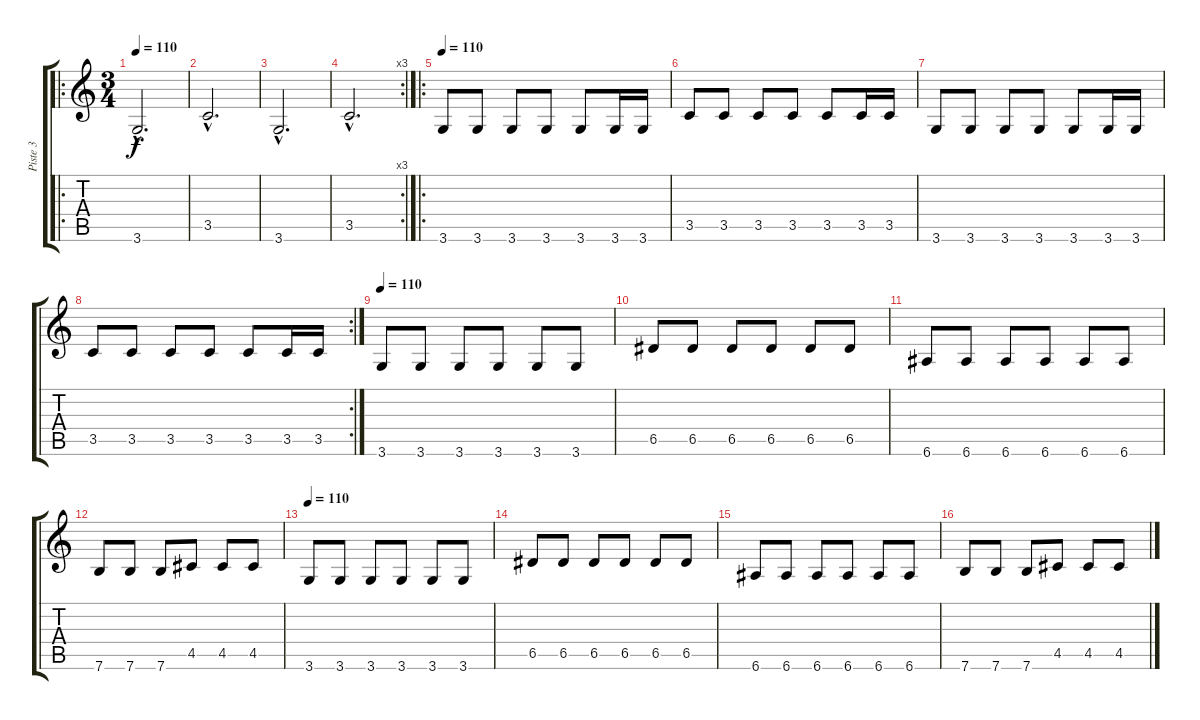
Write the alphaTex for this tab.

\track ("Piste 3" "Piste 3") {instrument electricbassfinger}
\staff {score tabs}
\tuning (E4 B3 G3 D3 A2 E2) {hide}
\ro
\ts (3 4)
\tempo 110
\clef g2
\ks c
3.6{hac}.2{d dy f} |
3.5{hac}.2{d} |
3.6{hac}.2{d} |
\rc 3
3.5{hac}.2{d} |
\ro
\tempo 110
3.6.8 3.6.8 3.6.8 3.6.8 3.6.8 3.6.16 3.6.16 |
3.5.8 3.5.8 3.5.8 3.5.8 3.5.8 3.5.16 3.5.16 |
3.6.8 3.6.8 3.6.8 3.6.8 3.6.8 3.6.16 3.6.16 |
\rc 2
3.5.8 3.5.8 3.5.8 3.5.8 3.5.8 3.5.16 3.5.16 |
\tempo 110
3.6.8 3.6.8 3.6.8 3.6.8 3.6.8 3.6.8 |
6.5.8 6.5.8 6.5.8 6.5.8 6.5.8 6.5.8 |
6.6.8 6.6.8 6.6.8 6.6.8 6.6.8 6.6.8 |
7.6.8 7.6.8 7.6.8 4.5.8 4.5.8 4.5.8 |
\tempo 110
3.6.8 3.6.8 3.6.8 3.6.8 3.6.8 3.6.8 |
6.5.8 6.5.8 6.5.8 6.5.8 6.5.8 6.5.8 |
6.6.8 6.6.8 6.6.8 6.6.8 6.6.8 6.6.8 |
7.6.8 7.6.8 7.6.8 4.5.8 4.5.8 4.5.8
